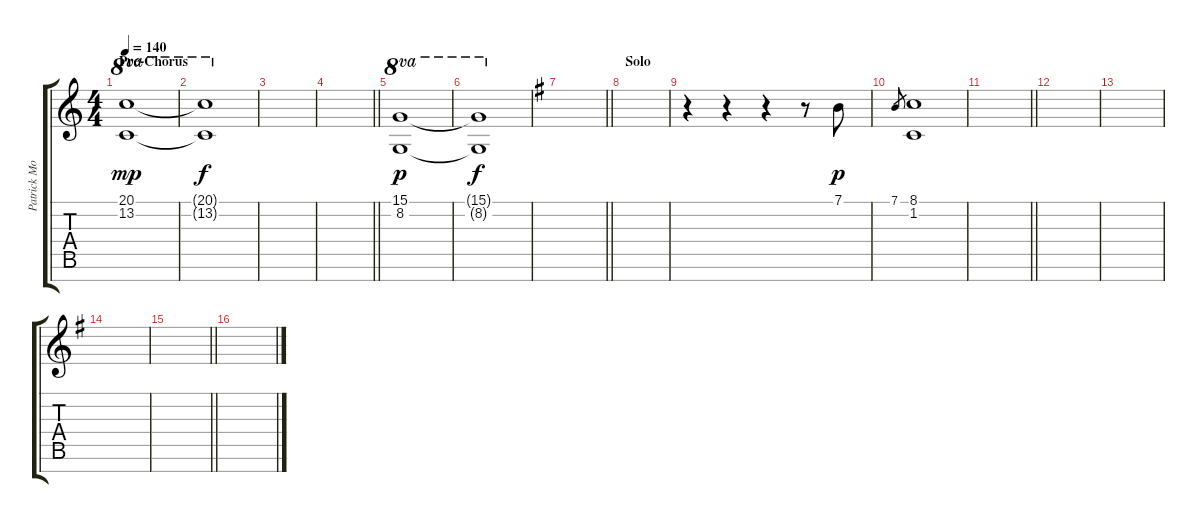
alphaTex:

\track ("Patrick Moraz 2" "Patrick Mo") {instrument synthvoice}
\staff {score tabs}
\tuning (E4 B3 G3 D3 A2 E2 B1) {hide}
\ts (4 4)
\section ("" "Pre-Chorus")
\tempo 140
\clef g2
\ks c
(20.1 13.2).1{ot 8va dy mp} |
(20.1{t} 13.2{t}).1{ot 8va dy f} |
|
\barLineRight lightlight
|
(15.1 8.2).1{ot 8va dy p} |
(15.1{t} 8.2{t}).1{ot 8va dy f} |
\barLineRight lightlight
\ks g
|
\section ("" "Solo")
|
r.4 r.4 r.4 r.8 7.1.8{dy p} |
7.1.8{gr} (8.1 1.2).1 |
\barLineRight lightlight
|
\section ("" "")
|
|
|
\barLineRight lightlight
|
\section ("" "")
